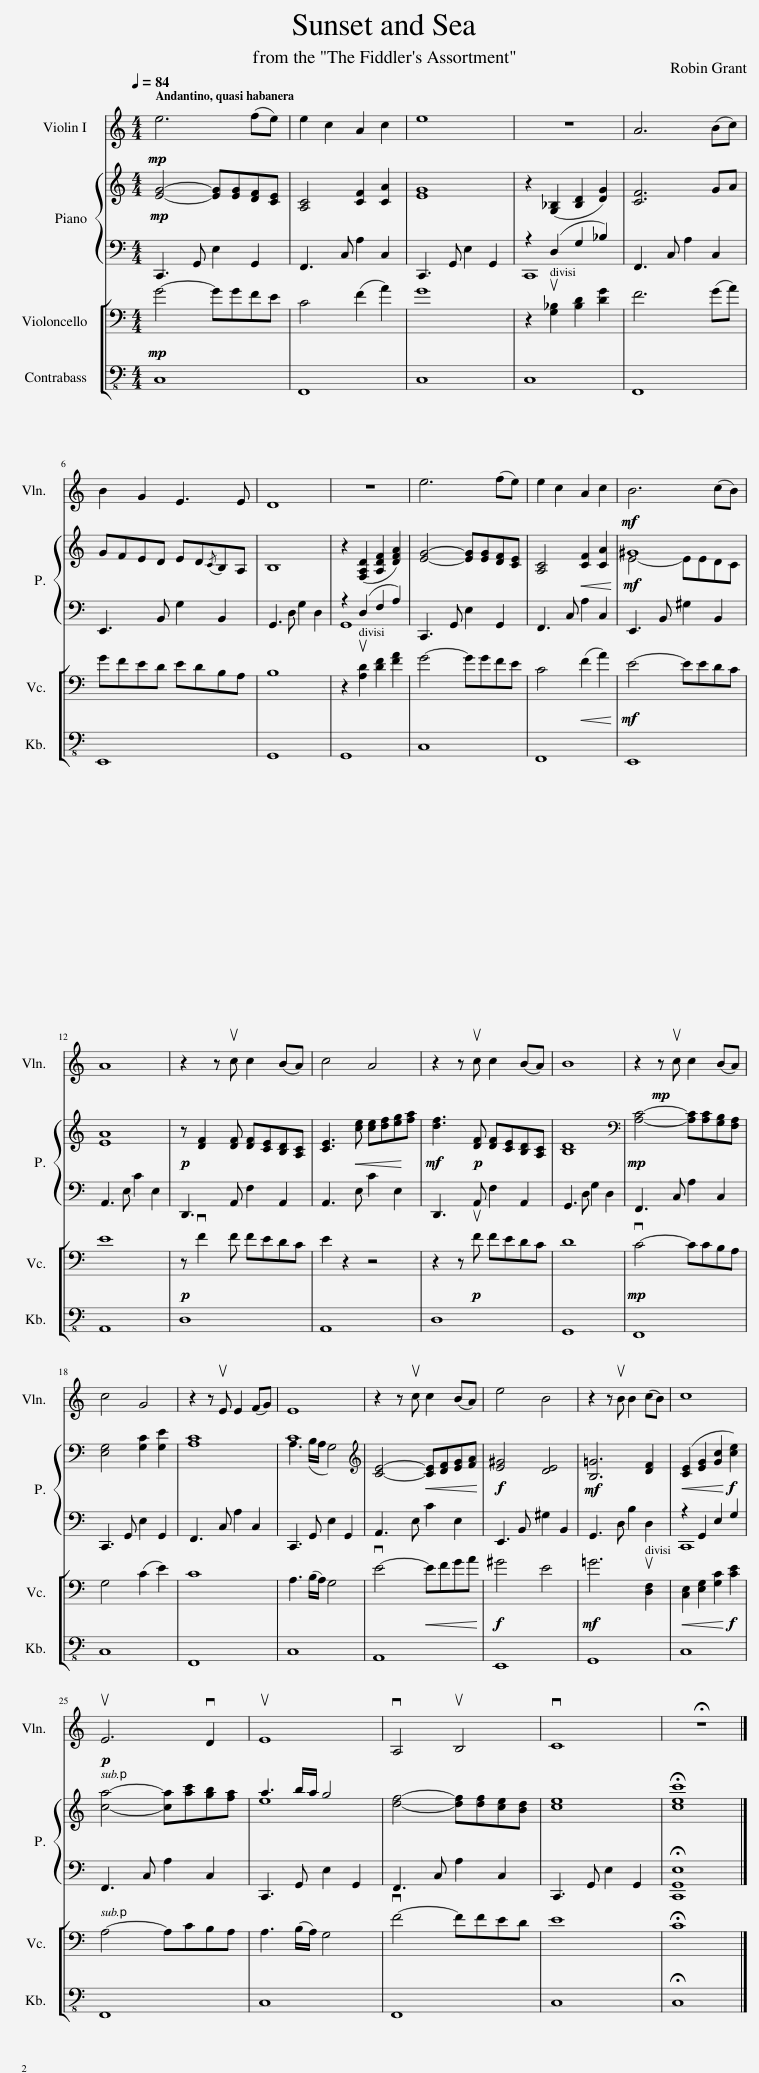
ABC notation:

X:1
%%score 1 { ( 2 5 ) | ( 3 4 ) } [ 6 7 ]
L:1/8
Q:1/4=84
M:4/4
I:linebreak $
K:C
V:1 treble
V:2 treble
V:5 treble
V:3 bass
V:4 bass
V:6 bass
V:7 bass-8
V:1
!mp! e6 (fe) | e2 c2 A2 c2 | e8 | z8 | A6 (Bc) |$ %5
 B2 G2 E3 E | D8 | z8 | e6 (fe) | e2 c2 A2 c2 | %10
!mf! B6 (cB) |$ A8 | z2 z uc c2 (BA) | c4 A4 | z2 z uc c2 (BA) | %15
 B8 | z2!mp! z uc c2 (BA) |$ c4 G4 | z2 z uE E2 (FG) | E8 | %20
 z2 z uc c2 (BA) | e4 B4 | z2 z uB B2 (cB) | c8 |$!p! uE6 vD2 | %25
 uE8 | vA,4 uB,4 | vC8 | !fermata!z8 |] %29
V:2
!mp! [EG]4- [EG][EG][DF][CE] | [A,C]4 [CF]2 [CA]2 | [EG]8 | z2 ([G,_B,]2 [B,D]2 [DG]2) | [CF]6 GA |$ %5
 GFED ED{/C}B,A, | B,8 | z2 ([F,A,D]2 [A,DF]2 [DFA]2) | [EG]4- [EG][EG][DF][CE] | [A,C]4!<(! [CF]2 [CA]2!<)! | %10
!mf! ^G8 |$ [EA]8 |!p! z [DF]2 [DF] [DF][CE][B,D][A,C] | [CE]3!<(! [ce] [ce][df][eg]!<)![fa] |!mf! [df]3!p! [DF] [DF][CE][B,D][A,C] | %15
 [B,D]8 |[K:bass]!mp! [A,C]4- [A,C][A,C][G,B,][F,A,] |$ [E,G,]4 [G,C]2 [G,E]2 | [A,C]8 | C8 | %20
[K:treble] [CE]4-!<(! [CE][DF][EG][FA]!<)! |!f! [E^G]4 [DE]4 |!mf! [B,=G]6 [DF]2 |!<(! ([CE]2 [EG]2 [Gc]2!<)!!f! [ce]2) |$ [ca]4- [ca][ac'][gb][fa] | %25
 a3 b/a/ g4 | [df]4- [df][df][ce][Bd] | [ce]8 | !fermata![cec']8 |] %29
V:3
 C,,3 G,, E,2 G,,2 | F,,3 C, A,2 C,2 | C,,3 G,, E,2 G,,2 | z2 (D,2 G,2 _B,2) | F,,3 C, A,2 C,2 |$ %5
 E,,3 B,, G,2 B,,2 | G,,3 D, G,2 D,2 | z2 (D,2 F,2 A,2) | C,,3 G,, E,2 G,,2 | F,,3 C, A,2 C,2 | %10
 E,,3 B,, ^G,2 B,,2 |$ A,,3 E, C2 E,2 | D,,3 A,, F,2 A,,2 | A,,3 E, C2 E,2 | D,,3 A,, F,2 A,,2 | %15
 G,,3 D, G,2 D,2 | F,,3 C, A,2 C,2 |$ C,,3 G,, E,2 G,,2 | F,,3 C, A,2 C,2 | C,,3 G,, E,2 G,,2 | %20
 A,,3 E, C2 E,2 | E,,3 B,, ^G,2 B,,2 | G,,3 D, B,2 D,2 | z2 G,,2 E,2 G,2 |$ F,,3 C, A,2 C,2 | %25
 C,,3 G,, E,2 G,,2 | F,,3 C, A,2 C,2 | C,,3 G,, E,2 G,,2 | !fermata![C,,G,,E,]8 |] %29
V:4
 x8 | x8 | x8 | C,,8 | x8 |$ %5
 x8 | x8 | G,,8 | x8 | x8 | %10
 x8 |$ x8 | x8 | x8 | x8 | %15
 x8 | x8 |$ x8 | x8 | x8 | %20
 x8 | x8 | x8 | C,,8 |$ x8 | %25
 x8 | x8 | x8 | x8 |] %29
V:5
 x8 | x8 | x8 | x8 | x8 |$ %5
 x8 | x8 | x8 | x8 | x8 | %10
 E4- EEDC |$ x8 | x8 | x8 | x8 | %15
 x8 |[K:bass] x8 |$ x8 | x8 | A,3 (B,/A,/ G,4) | %20
[K:treble] x8 | x8 | x8 | x8 |$ x8 | %25
 e8 | x8 | x8 | x8 |] %29
V:6
!mp! G4- GGFE | C4 (F2 A2) | G8 | z2 u[G,_B,]2 [B,D]2 [DG]2 | F6 (GA) |$ %5
 GFED EDB,A, | B,8 | z2 u[A,D]2 [DF]2 [FA]2 | G4- GGFE | C4!<(! (F2 A2)!<)! | %10
!mf! E4- EEDC |$ E8 |!p! z vF2 F FEDC | E2 z2 z4 | z2 z!p! uF FEDC | %15
 D8 |!mp! vC4- CCB,A, |$ G,4 (C2 E2) | C8 | A,3 (B,/A,/) G,4 | %20
 vE4-!<(! EFGA!<)! |!f! ^G4 E4 |!mf! =G6 u[D,F,]2 |!<(! [C,E,]2 [E,G,]2 [G,C]2!<)!!f! [CE]2 |$ A,4- A,CB,A, | %25
 A,3 (B,/A,/) G,4 | vF4- FFED | E8 | !fermata!C8 |] %29
V:7
 C,8 | F,,8 | C,8 | C,8 | F,,8 |$ %5
 E,,8 | G,,8 | G,,8 | C,8 | F,,8 | %10
 E,,8 |$ A,,8 | D,8 | A,,8 | D,8 | %15
 G,,8 | F,,8 |$ C,8 | F,,8 | C,8 | %20
 A,,8 | E,,8 | G,,8 | C,8 |$ F,,8 | %25
 C,8 | F,,8 | C,8 | !fermata!C,8 |] %29
